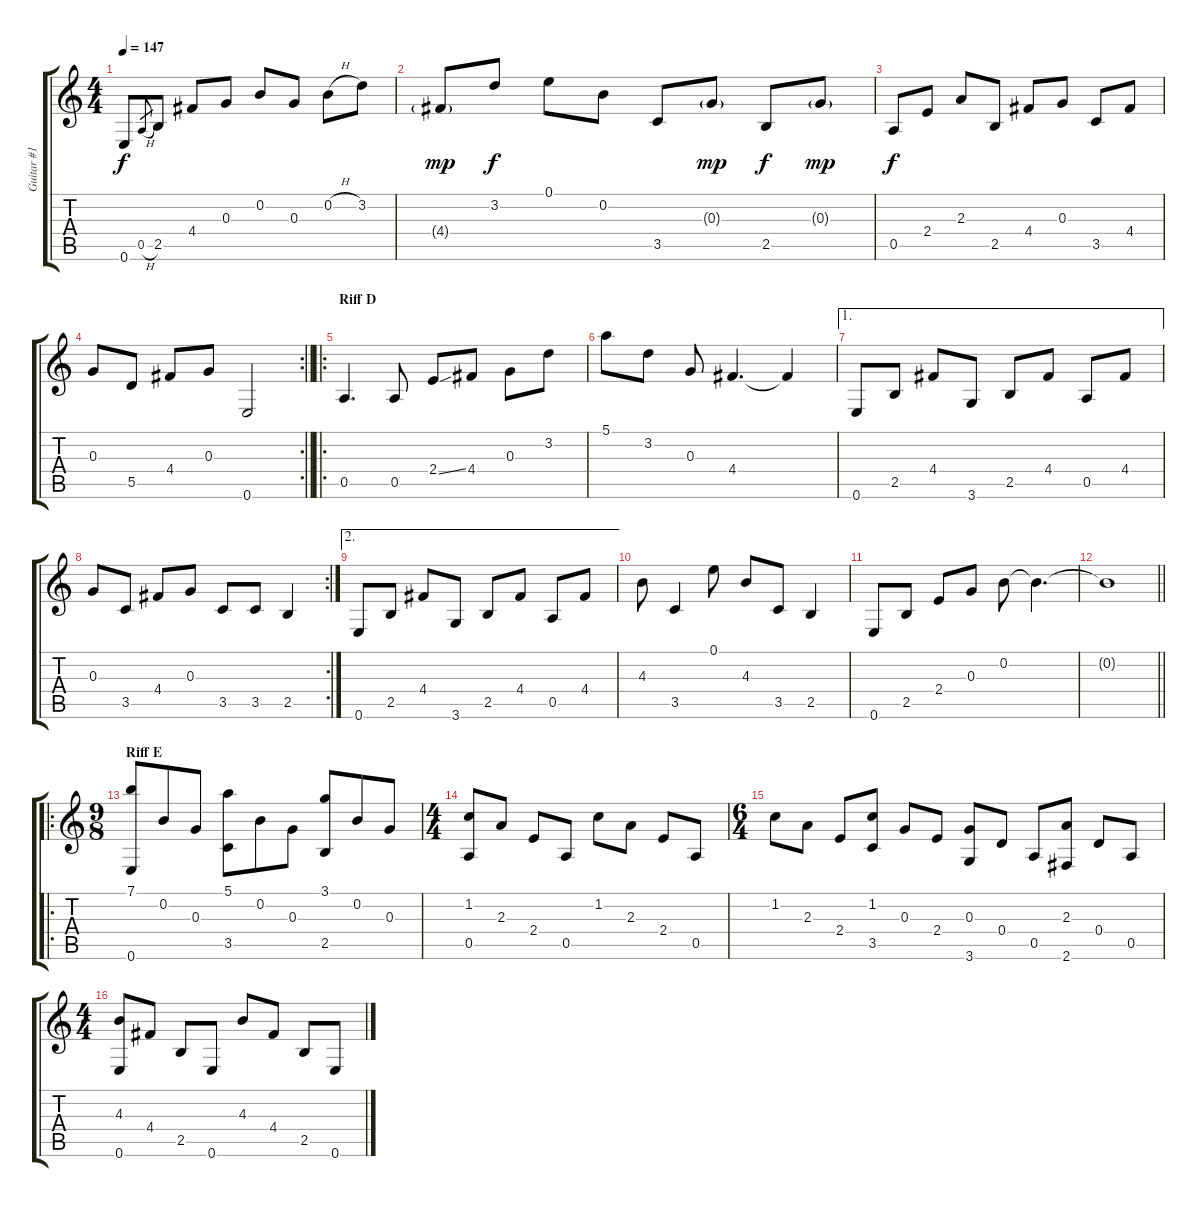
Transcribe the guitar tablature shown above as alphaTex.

\track ("Guitar #1" "Guitar #1") {instrument acousticguitarsteel}
\staff {score tabs}
\tuning (E4 B3 G3 D3 A2 E2) {hide}
\ts (4 4)
\tempo 147
\clef g2
\ks c
0.6.8{dy f} 0.5{h}.8{gr} 2.5.8 4.4.8 0.3.8 0.2.8 0.3.8 0.2{h}.8 3.2.8 |
4.4{g}.8{dy mp} 3.2.8{dy f} 0.1.8 0.2.8 3.5.8 0.3{g}.8{dy mp} 2.5.8{dy f} 0.3{g}.8{dy mp} |
0.5.8{dy f} 2.4.8 2.3.8 2.5.8 4.4.8 0.3.8 3.5.8 4.4.8 |
\rc 2
\barLineRight lightlight
0.3.8 5.5.8 4.4.8 0.3.8 0.6.2 |
\ro
\section ("" "Riff D")
0.5.4{d} 0.5.8 2.4{ss}.8 4.4.8 0.3.8 3.2.8 |
5.1.8 3.2.8 0.3.8 4.4.4{d} 4.4{t}.4 |
\ae 1
0.6.8 2.5.8 4.4.8 3.6.8 2.5.8 4.4.8 0.5.8 4.4.8 |
\rc 2
0.3.8 3.5.8 4.4.8 0.3.8 3.5.8 3.5.8 2.5.4 |
\ae 2
0.6.8 2.5.8 4.4.8 3.6.8 2.5.8 4.4.8 0.5.8 4.4.8 |
4.3.8 3.5.4 0.1.8 4.3.8 3.5.8 2.5.4 |
0.6.8 2.5.8 2.4.8 0.3.8 0.2.8 0.2{t}.4{d} |
\barLineRight lightlight
0.2{t}.1 |
\ro
\ts (9 8)
\section ("" "Riff E")
(7.1 0.6).8 0.2.8 0.3.8 (5.1 3.5).8 0.2.8 0.3.8 (3.1 2.5).8 0.2.8 0.3.8 |
\ts (4 4)
(1.2 0.5).8 2.3.8 2.4.8 0.5.8 1.2.8 2.3.8 2.4.8 0.5.8 |
\ts (6 4)
1.2.8 2.3.8 2.4.8 (1.2 3.5).8 0.3.8 2.4.8 (0.3 3.6).8 0.4.8 0.5.8 (2.3 2.6).8 0.4.8 0.5.8 |
\ts (4 4)
(4.3 0.6).8 4.4.8 2.5.8 0.6.8 4.3.8 4.4.8 2.5.8 0.6.8
